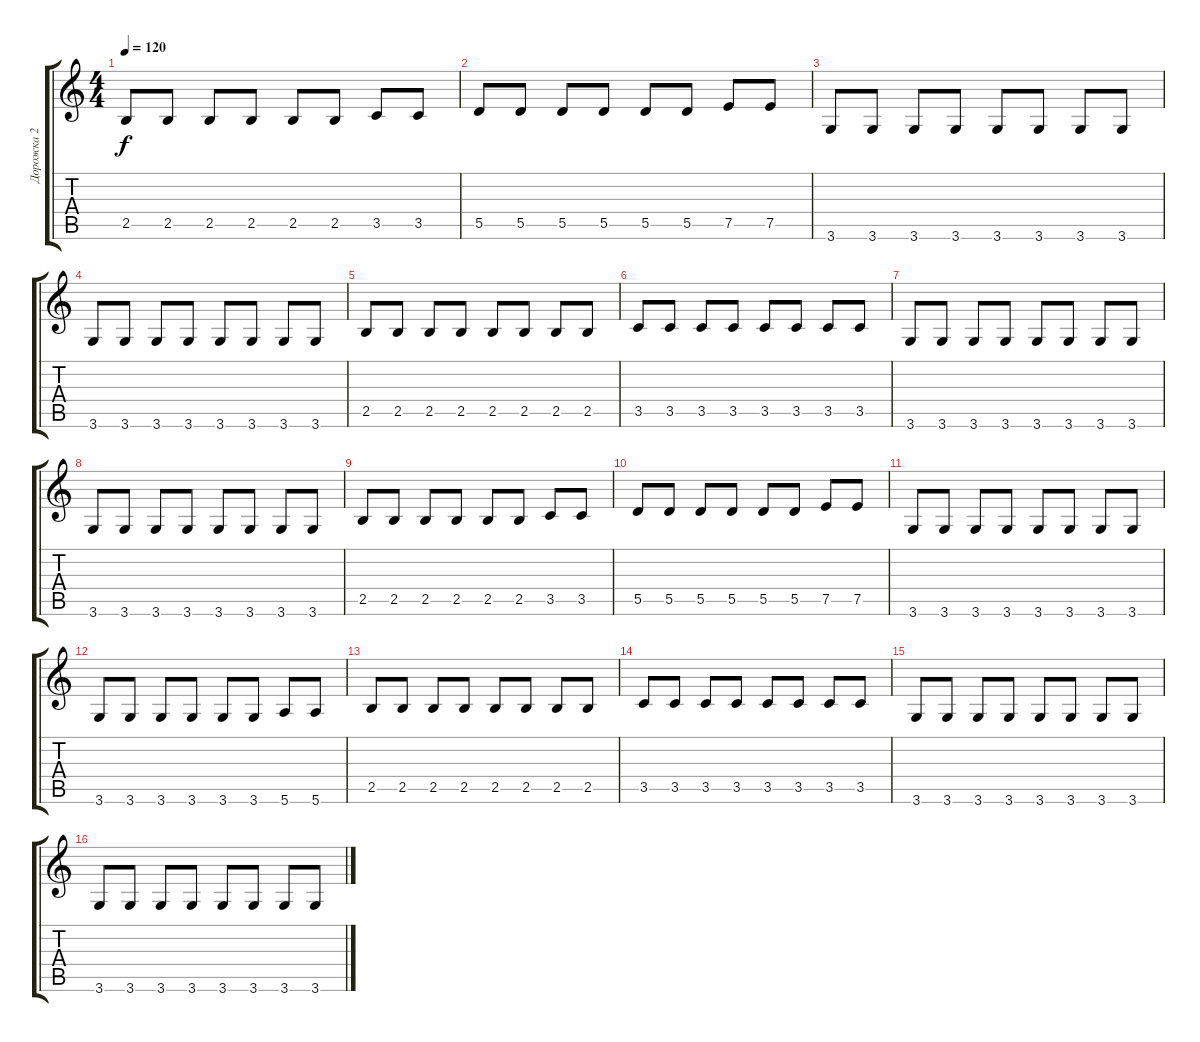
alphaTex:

\track ("Дорожка 2" "Дорожка 2") {instrument electricbassfinger}
\staff {score tabs}
\tuning (E4 B3 G3 D3 A2 E2) {hide}
\ts (4 4)
\tempo 120
\clef g2
\ks c
2.5.8{dy f} 2.5.8 2.5.8 2.5.8 2.5.8 2.5.8 3.5.8 3.5.8 |
5.5.8 5.5.8 5.5.8 5.5.8 5.5.8 5.5.8 7.5.8 7.5.8 |
3.6.8 3.6.8 3.6.8 3.6.8 3.6.8 3.6.8 3.6.8 3.6.8 |
3.6.8 3.6.8 3.6.8 3.6.8 3.6.8 3.6.8 3.6.8 3.6.8 |
2.5.8 2.5.8 2.5.8 2.5.8 2.5.8 2.5.8 2.5.8 2.5.8 |
3.5.8 3.5.8 3.5.8 3.5.8 3.5.8 3.5.8 3.5.8 3.5.8 |
3.6.8 3.6.8 3.6.8 3.6.8 3.6.8 3.6.8 3.6.8 3.6.8 |
3.6.8 3.6.8 3.6.8 3.6.8 3.6.8 3.6.8 3.6.8 3.6.8 |
2.5.8 2.5.8 2.5.8 2.5.8 2.5.8 2.5.8 3.5.8 3.5.8 |
5.5.8 5.5.8 5.5.8 5.5.8 5.5.8 5.5.8 7.5.8 7.5.8 |
3.6.8 3.6.8 3.6.8 3.6.8 3.6.8 3.6.8 3.6.8 3.6.8 |
3.6.8 3.6.8 3.6.8 3.6.8 3.6.8 3.6.8 5.6.8 5.6.8 |
2.5.8 2.5.8 2.5.8 2.5.8 2.5.8 2.5.8 2.5.8 2.5.8 |
3.5.8 3.5.8 3.5.8 3.5.8 3.5.8 3.5.8 3.5.8 3.5.8 |
3.6.8 3.6.8 3.6.8 3.6.8 3.6.8 3.6.8 3.6.8 3.6.8 |
3.6.8 3.6.8 3.6.8 3.6.8 3.6.8 3.6.8 3.6.8 3.6.8
